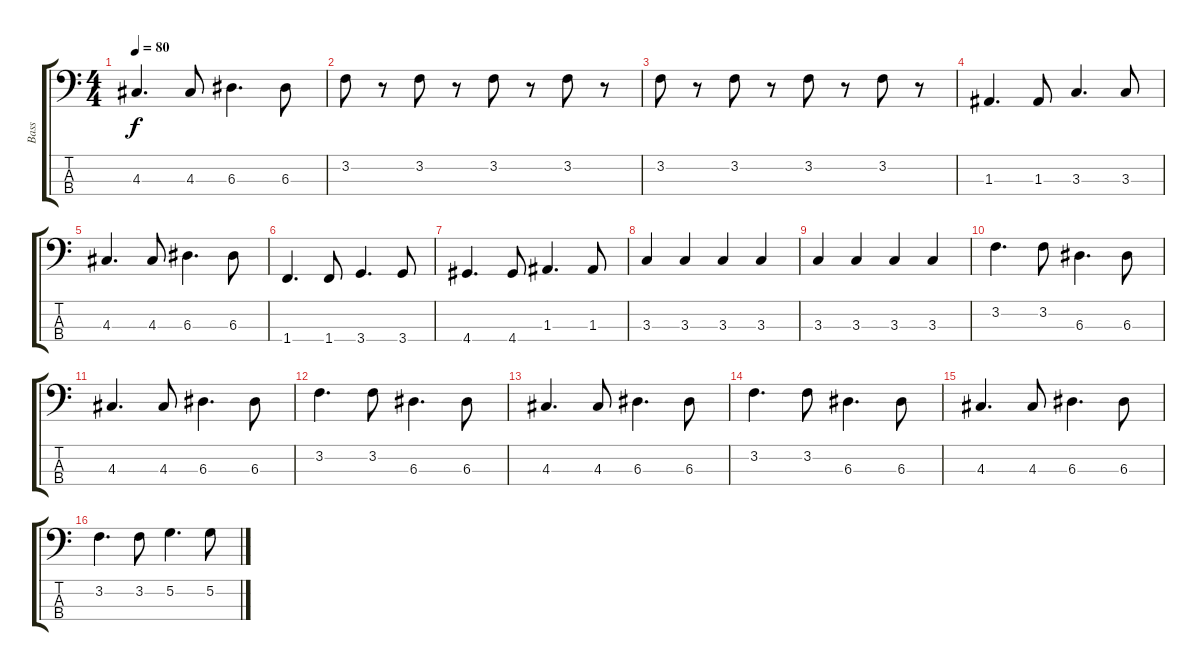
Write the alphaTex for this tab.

\track ("Bass" "Bass") {instrument electricbassfinger}
\staff {score tabs}
\tuning (G2 D2 A1 E1) {hide}
\ts (4 4)
\tempo 80
\clef f4
\ks c
4.3.4{d dy f} 4.3.8 6.3.4{d} 6.3.8 |
3.2.8 r.8 3.2.8 r.8 3.2.8 r.8 3.2.8 r.8 |
3.2.8 r.8 3.2.8 r.8 3.2.8 r.8 3.2.8 r.8 |
1.3.4{d} 1.3.8 3.3.4{d} 3.3.8 |
4.3.4{d} 4.3.8 6.3.4{d} 6.3.8 |
1.4.4{d} 1.4.8 3.4.4{d} 3.4.8 |
4.4.4{d} 4.4.8 1.3.4{d} 1.3.8 |
3.3.4 3.3.4 3.3.4 3.3.4 |
3.3.4 3.3.4 3.3.4 3.3.4 |
3.2.4{d} 3.2.8 6.3.4{d} 6.3.8 |
4.3.4{d} 4.3.8 6.3.4{d} 6.3.8 |
3.2.4{d} 3.2.8 6.3.4{d} 6.3.8 |
4.3.4{d} 4.3.8 6.3.4{d} 6.3.8 |
3.2.4{d} 3.2.8 6.3.4{d} 6.3.8 |
4.3.4{d} 4.3.8 6.3.4{d} 6.3.8 |
3.2.4{d} 3.2.8 5.2.4{d} 5.2.8
